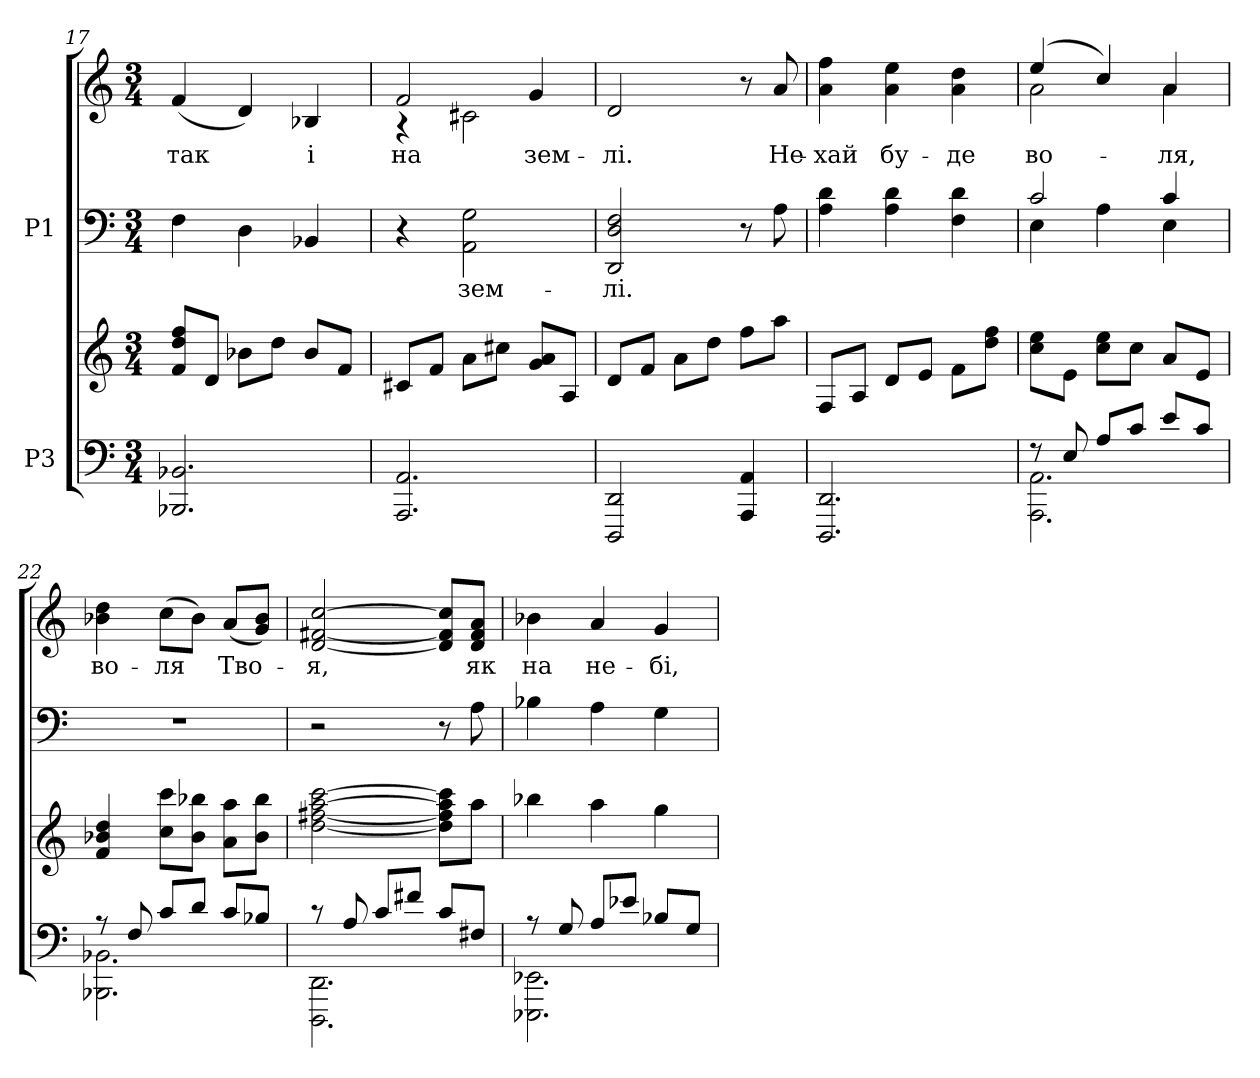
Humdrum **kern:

**kern	**kern	**kern	**text	**kern	**text
*part2	*part2	*part1	*part1	*part1	*part1
*staff4	*staff3	*staff2	*staff2	*staff1	*staff1
*I"P3	*	*I"P1	*	*	*
*clefF4	*clefG2	*clefF4	*	*clefG2	*
*k[]	*k[]	*k[]	*	*k[]	*
*C:	*C:	*C:	*	*C:	*
*M3/4	*M3/4	*M3/4	*	*M3/4	*
=17	=17	=17	=17	=17	=17
!	!	!	!	!	!LO:LY:b:color=#000000
2.BBB-Xi/ 2.BB-Xi	8fi/ 8ddi 8ffiL	4Fi\	.	(4fi/	так
.	8di/J	.	.	.	.
.	8b-Xi\L	4Di\	.	4di/)	.
.	8ddi\J	.	.	.	.
!	!	!	!	!	!LO:LY:b:color=#000000
.	8b-i/L	4BB-Xi/	.	4B-Xi/	і
.	8fi/J	.	.	.	.
=18	=18	=18	=18	=18	=18
!	!	!	!	!	!LO:LY:b:color=#000000
*	*	*	*	*^	*
2.AAAi/ 2.AAi	8c#Xi/L	4r	.	2fi/	4r	на
.	8fi/J	.	.	.	.	.
!	!	!	!LO:LY:a:color=#000000	!	!	!
.	8ai\L	2AAi\ 2Gi	зем-	.	2c#Xi\	.
.	8cc#Xi\J	.	.	.	.	.
!	!	!	!	!	!	!LO:LY:b:color=#000000
.	8gi/ 8aiL	.	.	4gi/	.	зем-
.	8Ai/J	.	.	.	.	.
*	*	*	*	*v	*v	*
=19	=19	=19	=19	=19	=19
!	!	!	!LO:LY:a:color=#000000	!	!
!	!	!	!	!	!LO:LY:b:color=#000000
2DDDi/ 2DDi	8di/L	2DDi/ 2Di 2Fi	-лі.	2di/	-лі.
.	8fi/J	.	.	.	.
.	8ai\L	.	.	.	.
.	8ddi\J	.	.	.	.
4AAAi/ 4AAi	8ffi\L	8r	.	8r	.
!	!	!	!	!	!LO:LY:b:color=#000000
.	8aai\J	8Ai\	.	8ai/	Не-
=20	=20	=20	=20	=20	=20
!	!	!	!	!	!LO:LY:b:color=#000000
2.DDDi/ 2.DDi	8Fi/L	4Ai\ 4di	.	4ai\ 4ffi	-хай
.	8Ai/J	.	.	.	.
!	!	!	!	!	!LO:LY:b:color=#000000
.	8di/L	4Ai\ 4di	.	4ai\ 4eei	бу-
.	8ei/J	.	.	.	.
!	!	!	!	!	!LO:LY:b:color=#000000
.	8fi\L	4Fi\ 4di	.	4ai\ 4ddi	-де
.	8ddi\ 8ffiJ	.	.	.	.
!!LO:LB:g=z
=21	=21	=21	=21	=21	=21
*^	*	*^	*	*	*
!	!	!	!	!	!	!	!LO:LY:b:color=#000000
*	*	*	*	*	*	*^	*
8r	2.AAAi\ 2.AAi	8cci\ 8eeiL	2ci/	4Ei\	.	(4eei/	2ai\	во-
8Ei/	.	8ei\J	.	.	.	.	.	.
8Ai/L	.	8cci\ 8eeiL	.	4Ai\	.	4cci/)	.	.
8ci/J	.	8cci\J	.	.	.	.	.	.
!	!	!	!	!	!	!	!	!LO:LY:b:color=#000000
8ei/L	.	8ai/L	4ci/	4Ei\	.	4ai/	4ai\	-ля,
8ci/J	.	8ei/J	.	.	.	.	.	.
*	*	*	*v	*v	*	*	*	*
*	*	*	*	*	*v	*v	*
=22	=22	=22	=22	=22	=22	=22
!	!	!	!LO:N:vis=1	!	!	!
!	!	!	!	!	!	!LO:LY:b:color=#000000
8r	2.BBB-Xi\ 2.BB-Xi	4fi/ 4b-Xi 4ddi	2.r	.	4b-Xi\ 4ddi	во-
8Fi/	.	.	.	.	.	.
!	!	!	!	!	!	!LO:LY:b:color=#000000
8ci/L	.	8cci\ 8ccciL	.	.	(8cci\L	-ля
8di/J	.	8b-i\ 8bb-XiJ	.	.	8b-i\J)	.
!	!	!	!	!	!	!LO:LY:b:color=#000000
8ci/L	.	8ai\ 8aaiL	.	.	(8ai/L	Тво-
8B-Xi/J	.	8b-i\ 8bb-iJ	.	.	8gi/ 8b-iJ)	.
=23	=23	=23	=23	=23	=23	=23
!	!	!	!	!	!	!LO:LY:b:color=#000000
8r	2.DDDi\ 2.DDi	[<2ddi\ [<2ff#Xi [>2aai [>2ccci	2r	.	[<2di/ [<2f#Xi [>2cci	-я,
8Ai/	.	.	.	.	.	.
8ci/L	.	.	.	.	.	.
8f#Xi/J	.	.	.	.	.	.
8ci/L	.	8ddi\] 8ff#i] 8aai] 8ccci]L	8r	.	8di/] 8f#i] 8cci]L	.
!	!	!	!	!	!	!LO:LY:b:color=#000000
8F#Xi/J	.	8aai\J	8Ai\	.	8di/ 8f#i 8aiJ	як
=24	=24	=24	=24	=24	=24	=24
!	!	!	!	!	!	!LO:LY:b:color=#000000
8r	2.EEE-Xi\ 2.EE-Xi	4bb-Xi\	4B-Xi\	.	4b-Xi\	на
8Gi/	.	.	.	.	.	.
!	!	!	!	!	!	!LO:LY:b:color=#000000
8Ai/L	.	4aai\	4Ai\	.	4ai/	не-
8e-Xi/J	.	.	.	.	.	.
!	!	!	!	!	!	!LO:LY:b:color=#000000
8B-Xi/L	.	4ggi\	4Gi\	.	4gi/	-бі,
8Gi/J	.	.	.	.	.	.
*v	*v	*	*	*	*	*
=	=	=	=	=	=
*-	*-	*-	*-	*-	*-
